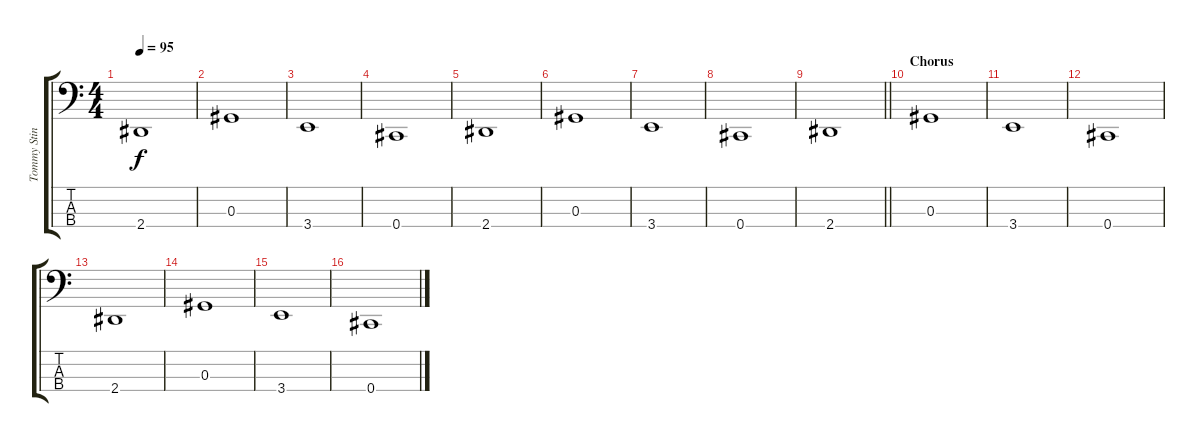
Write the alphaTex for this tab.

\track ("Tommy Stinson - Bass" "Tommy Stin") {instrument electricbasspick}
\staff {score tabs}
\tuning (Gb2 Db2 Ab1 Db1) {hide}
\ts (4 4)
\tempo 95
\clef f4
\ks c
2.4.1{dy f} |
0.3.1 |
3.4.1 |
0.4.1 |
2.4.1 |
0.3.1 |
3.4.1 |
0.4.1 |
\barLineRight lightlight
2.4.1 |
\section ("" "Chorus")
0.3.1 |
3.4.1 |
0.4.1 |
2.4.1 |
0.3.1 |
3.4.1 |
0.4.1
